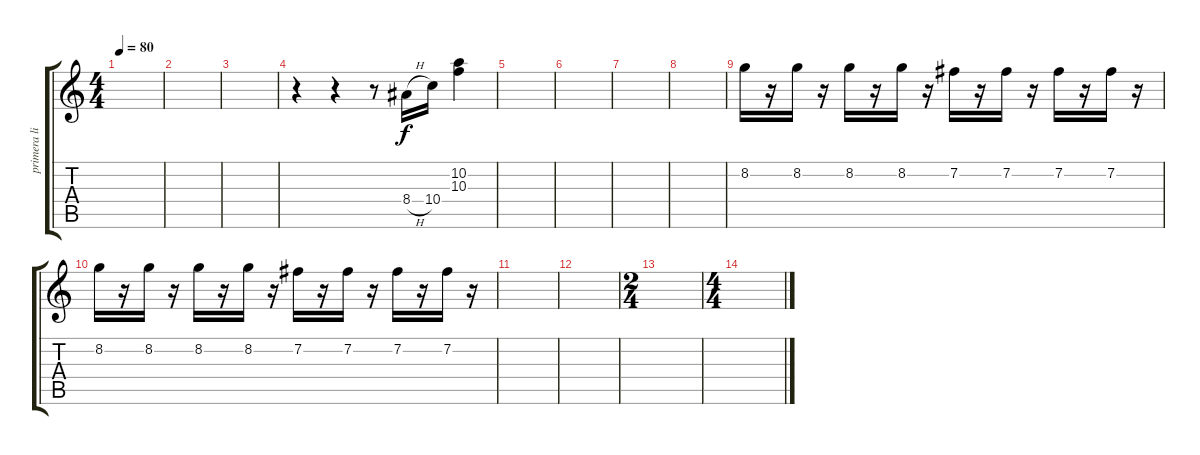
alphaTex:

\track ("primera lira" "primera li") {instrument overdrivenguitar}
\staff {score tabs}
\tuning (E4 B3 G3 D3 A2 E2) {hide}
\ts (4 4)
\tempo 80
\clef g2
\ks c
|
|
|
r.4 r.4 r.8 8.4{h}.16 10.4.16 (10.2 10.3).4 |
|
|
|
|
8.2.16 r.16 8.2.16 r.16 8.2.16 r.16 8.2.16 r.16 7.2.16 r.16 7.2.16 r.16 7.2.16 r.16 7.2.16 r.16 |
8.2.16 r.16 8.2.16 r.16 8.2.16 r.16 8.2.16 r.16 7.2.16 r.16 7.2.16 r.16 7.2.16 r.16 7.2.16 r.16 |
|
|
\ts (2 4)
|
\ts (4 4)
